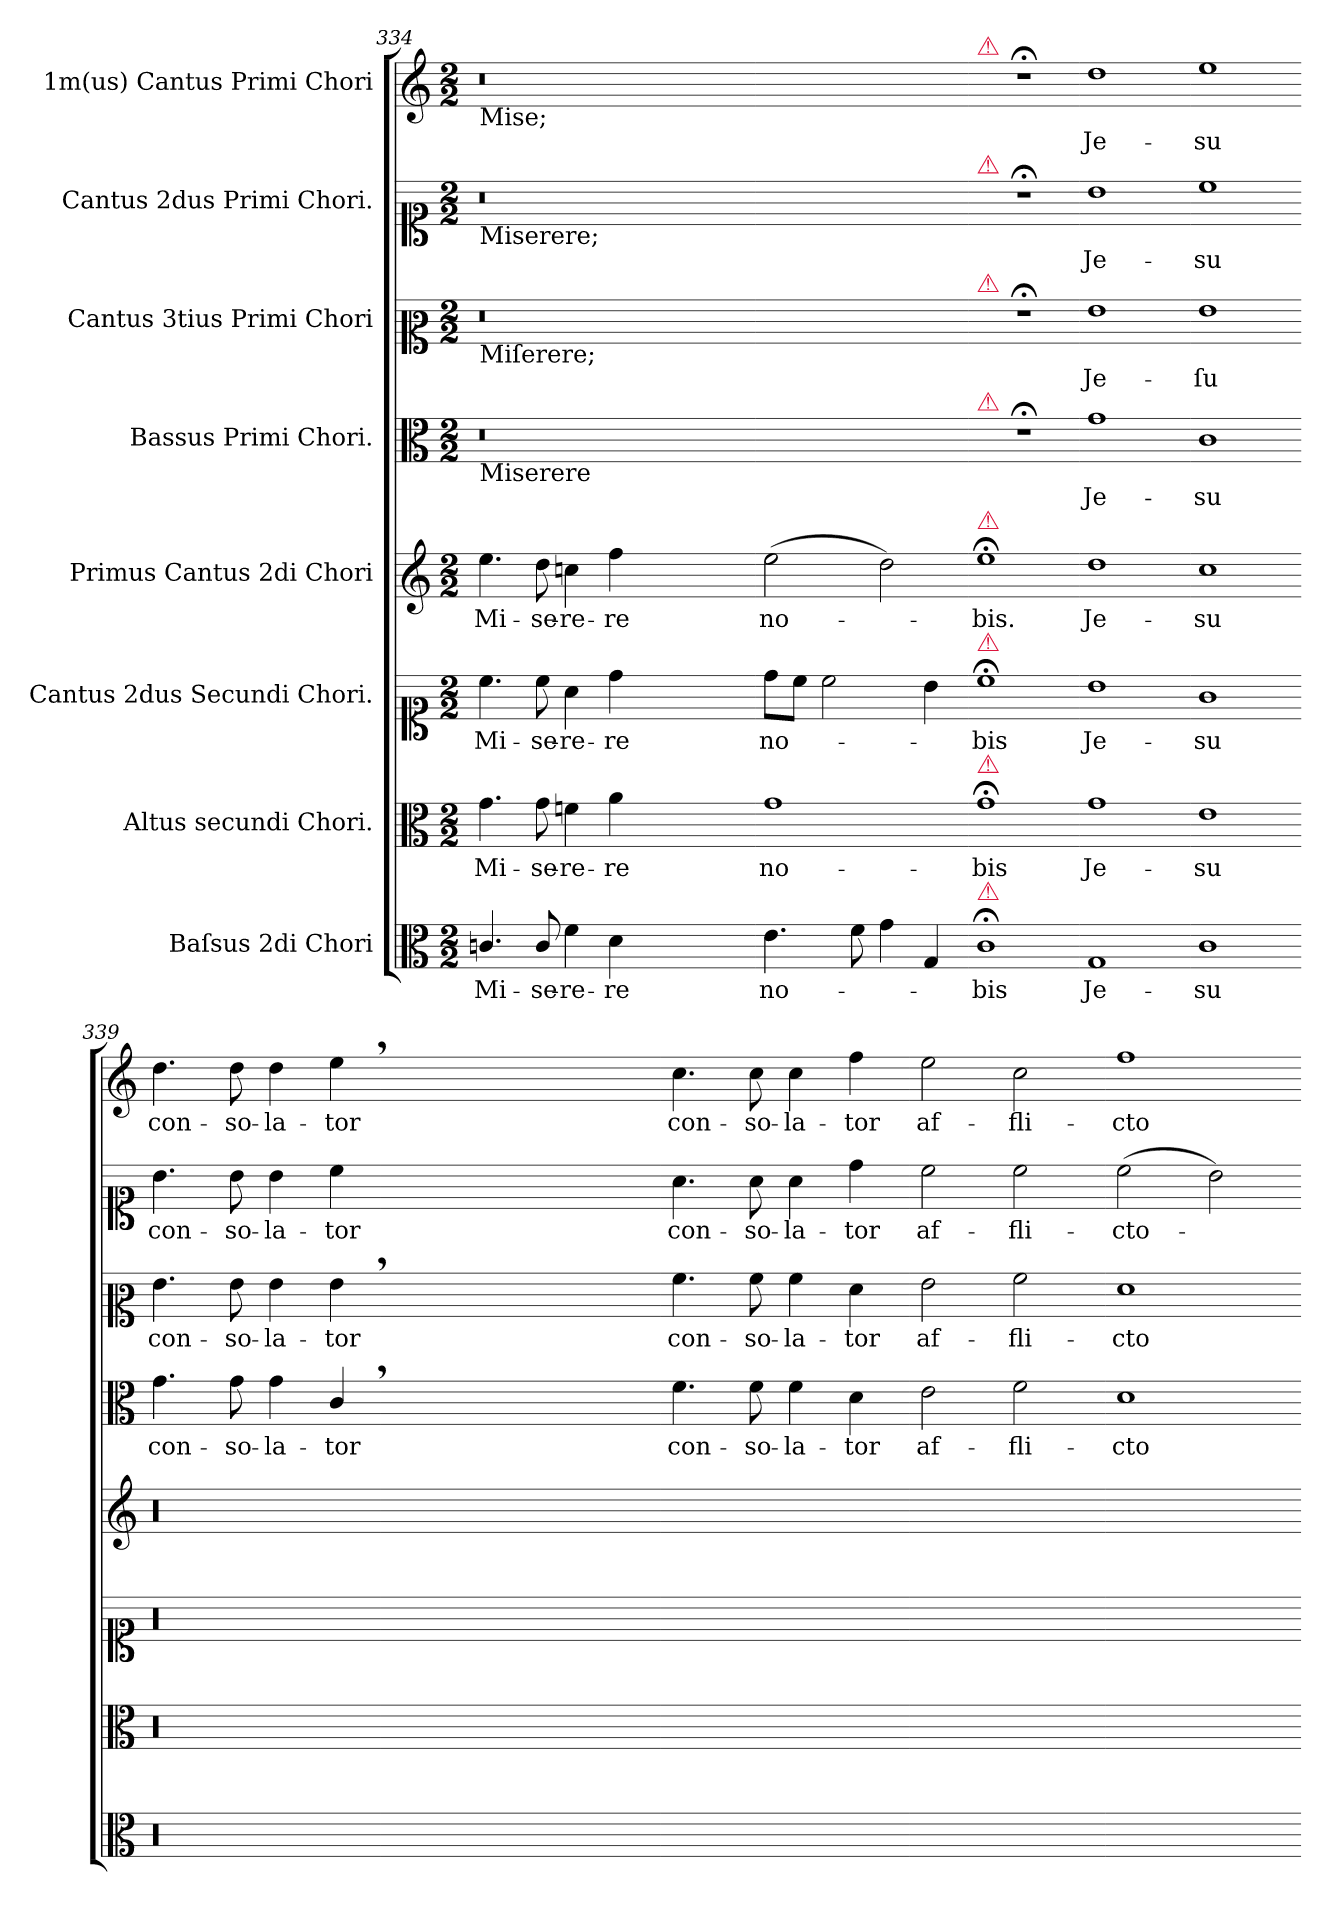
**kern	**text	**kern	**text	**kern	**text	**kern	**text	**kern	**text	**kern	**text	**kern	**text	**kern	**text
*part8	*part8	*part7	*part7	*part6	*part6	*part5	*part5	*part4	*part4	*part3	*part3	*part2	*part2	*part1	*part1
*staff8	*staff8	*staff7	*staff7	*staff6	*staff6	*staff5	*staff5	*staff4	*staff4	*staff3	*staff3	*staff2	*staff2	*staff1	*staff1
*I"Baſsus 2di Chori	*	*I"Altus secundi Chori.	*	*I"Cantus 2dus Secundi Chori.	*	*I"Primus Cantus 2di Chori	*	*I"Bassus Primi Chori.	*	*I"Cantus 3tius Primi Chori	*	*I"Cantus 2dus Primi Chori.	*	*I"1m(us) Cantus Primi Chori	*
*clefC3	*	*clefC3	*	*clefC1	*	*clefG2	*	*clefC3	*	*clefC2	*	*clefC1	*	*clefG2	*
*k[]	*	*k[]	*	*k[]	*	*k[]	*	*k[]	*	*k[]	*	*k[]	*	*k[]	*
*M2/2	*	*M2/2	*	*M2/2	*	*M2/2	*	*M2/2	*	*M2/2	*	*M2/2	*	*M2/2	*
=334	=334	=334	=334	=334	=334	=334	=334	=334	=334	=334	=334	=334	=334	=334	=334
!	!	!	!	!	!	!	!	!	!	!	!	!	!	!LO:TX:b:t=Mise;	!
!	!	!	!	!	!	!	!	!	!	!	!	!LO:TX:b:t=Miserere;	!	!	!
!	!	!	!	!	!	!	!	!	!	!LO:TX:b:t=Miſerere;	!	!	!	!	!
!	!	!	!	!	!	!	!	!LO:TX:b:t=Miserere	!	!	!	!	!	!	!
4.cn/	Mi-	4.g\	Mi-	4.cc\	Mi-	4.ee\	Mi-	0r	.	0r	.	0r	.	0r	.
8c/	-se-	8g\	-se-	8cc\	-se-	8dd\	-se-	.	.	.	.	.	.	.	.
4f\	-re-	4fn\	-re-	4a\	-re-	4ccn\	-re-	.	.	.	.	.	.	.	.
4d\	-re	4a\	-re	4dd\	-re	4ff\	-re	.	.	.	.	.	.	.	.
1ryy	.	1ryy	.	1ryy	.	1ryy	.	.	.	.	.	.	.	.	.
=335-	=335-	=335-	=335-	=335-	=335-	=335-	=335-	=335-	=335-	=335-	=335-	=335-	=335-	=335-	=335-
4.e\	no-	1g	no-	8dd\L	no-	(2ee\	no-	1ryy	.	1ryy	.	1ryy	.	1ryy	.
.	.	.	.	8cc\J	.	.	.	.	.	.	.	.	.	.	.
.	.	.	.	2cc\	.	.	.	.	.	.	.	.	.	.	.
8f\	.	.	.	.	.	.	.	.	.	.	.	.	.	.	.
4g\	.	.	.	.	.	2dd\)	.	.	.	.	.	.	.	.	.
4G/	.	.	.	4b\	.	.	.	.	.	.	.	.	.	.	.
=336-	=336-	=336-	=336-	=336-	=336-	=336-	=336-	=336-	=336-	=336-	=336-	=336-	=336-	=336-	=336-
!	!	!	!	!	!	!	!	!	!	!	!	!	!	!LO:TX:a:color=crimson:t=⚠	!
!	!	!	!	!	!	!	!	!	!	!	!	!LO:TX:a:color=crimson:t=⚠	!	!	!
!	!	!	!	!	!	!	!	!	!	!LO:TX:a:color=crimson:t=⚠	!	!	!	!	!
!	!	!	!	!	!	!	!	!LO:TX:a:color=crimson:t=⚠	!	!	!	!	!	!	!
!	!	!	!	!	!	!LO:TX:a:color=crimson:t=⚠	!	!	!	!	!	!	!	!	!
!	!	!	!	!LO:TX:a:color=crimson:t=⚠	!	!	!	!	!	!	!	!	!	!	!
!	!	!LO:TX:a:color=crimson:t=⚠	!	!	!	!	!	!	!	!	!	!	!	!	!
!LO:TX:a:color=crimson:t=⚠	!	!	!	!	!	!	!	!	!	!	!	!	!	!	!
1c;<	-bis	1g;	-bis	1cc;	-bis	1ee;	-bis.	1r;<	.	1r;<	.	1r;<	.	1r;<	.
=337-	=337-	=337-	=337-	=337-	=337-	=337-	=337-	=337-	=337-	=337-	=337-	=337-	=337-	=337-	=337-
1G	Je-	1g	Je-	1b	Je-	1dd	Je-	1g	Je-	1g	Je-	1b	Je-	1dd	Je-
=338-	=338-	=338-	=338-	=338-	=338-	=338-	=338-	=338-	=338-	=338-	=338-	=338-	=338-	=338-	=338-
1c	-su	1e	-su	1g	-su	1cc	-su	1c	-su	1g	-ſu	1cc	-su	1ee	-su
=339-	=339-	=339-	=339-	=339-	=339-	=339-	=339-	=339-	=339-	=339-	=339-	=339-	=339-	=339-	=339-
00r	.	00r	.	00r	.	00r	.	4.g\	con-	4.g\	con-	4.b\	con-	4.dd\	con-
.	.	.	.	.	.	.	.	8g\	-so-	8g\	-so-	8b\	-so-	8dd\	-so-
.	.	.	.	.	.	.	.	4g\	-la-	4g\	-la-	4b\	-la-	4dd\	-la-
.	.	.	.	.	.	.	.	4c,/	-tor	4g,\	-tor	4cc\	-tor	4ee,\	-tor
.	.	.	.	.	.	.	.	0.ryy	.	0.ryy	.	0.ryy	.	0.ryy	.
=340-	=340-	=340-	=340-	=340-	=340-	=340-	=340-	=340-	=340-	=340-	=340-	=340-	=340-	=340-	=340-
1ryy	.	1ryy	.	1ryy	.	1ryy	.	4.f\	con-	4.a\	con-	4.a\	con-	4.cc\	con-
.	.	.	.	.	.	.	.	8f\	-so-	8a\	-so-	8a\	-so-	8cc\	-so-
.	.	.	.	.	.	.	.	4f\	-la-	4a\	-la-	4a\	-la-	4cc\	-la-
.	.	.	.	.	.	.	.	4d\	-tor	4f\	-tor	4dd\	-tor	4ff\	-tor
=341-	=341-	=341-	=341-	=341-	=341-	=341-	=341-	=341-	=341-	=341-	=341-	=341-	=341-	=341-	=341-
1ryy	.	1ryy	.	1ryy	.	1ryy	.	2e\	af-	2g\	af-	2cc\	af-	2ee\	af-
.	.	.	.	.	.	.	.	2f\	-fli-	2a\	-fli-	2cc\	-fli-	2cc\	-fli-
=342-	=342-	=342-	=342-	=342-	=342-	=342-	=342-	=342-	=342-	=342-	=342-	=342-	=342-	=342-	=342-
1ryy	.	1ryy	.	1ryy	.	1ryy	.	1d	-cto-	1f	-cto-	(2cc\	-cto-	1ff	-cto-
.	.	.	.	.	.	.	.	.	.	.	.	2b\)	.	.	.
=-	=-	=-	=-	=-	=-	=-	=-	=-	=-	=-	=-	=-	=-	=-	=-
*-	*-	*-	*-	*-	*-	*-	*-	*-	*-	*-	*-	*-	*-	*-	*-
